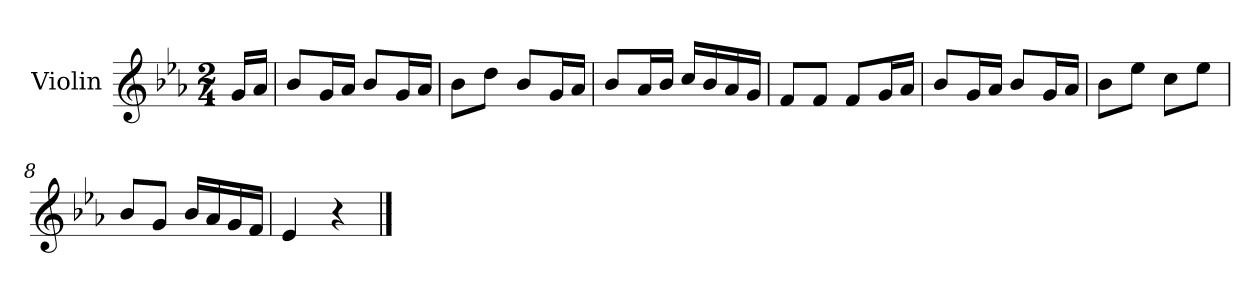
**kern
*part1
*staff1
*I"Violin
*I'Vln.
*clefG2
*k[b-e-a-]
*M2/4
=1
16g/LL
16a-/JJ
=2
8b-/L
16g/L
16a-/JJ
8b-/L
16g/L
16a-/JJ
=3
8b-\L
8dd\J
8b-/L
16g/L
16a-/JJ
=4
8b-/L
16a-/L
16b-/JJ
16cc/LL
16b-/
16a-/
16g/JJ
=5
8f/L
8f/J
8f/L
16g/L
16a-/JJ
=6
8b-/L
16g/L
16a-/JJ
8b-/L
16g/L
16a-/JJ
!!LO:LB:g=z
=7
8b-\L
8ee-\J
8cc\L
8ee-\J
=8
8b-/L
8g/J
16b-/LL
16a-/
16g/
16f/JJ
=9
4e-/
4r
==
*-
